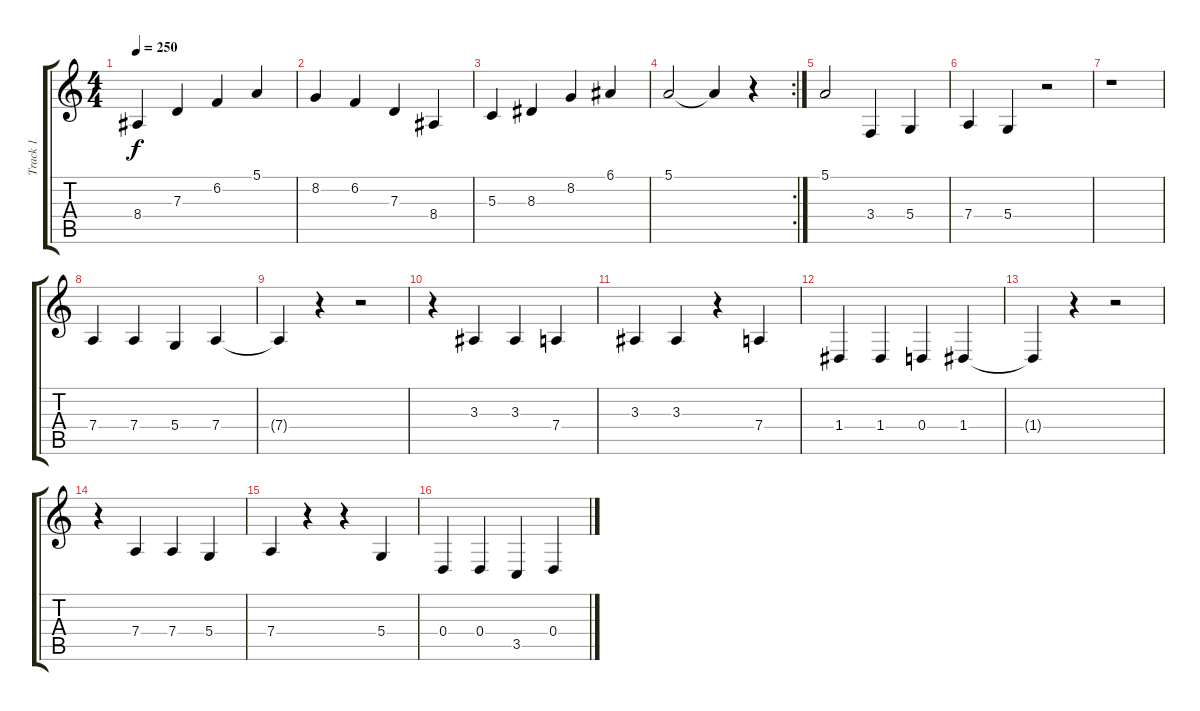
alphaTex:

\track ("Track 1" "Track 1") {instrument orchestralharp}
\staff {score tabs}
\tuning (E4 B3 G3 D3 A2 E2) {hide}
\ts (4 4)
\tempo 250
\clef g2
\ks c
8.4.4{dy f instrument orchestralharp} 7.3.4 6.2.4 5.1.4 |
8.2.4 6.2.4 7.3.4 8.4.4 |
5.3.4 8.3.4 8.2.4 6.1.4 |
\rc 2
5.1.2 5.1{t}.4 r.4 |
5.1.2 3.4.4 5.4.4 |
7.4.4 5.4.4 r.2 |
r.1 |
7.4.4 7.4.4 5.4.4 7.4.4 |
7.4{t}.4 r.4 r.2 |
r.4 3.3.4 3.3.4 7.4.4 |
3.3.4 3.3.4 r.4 7.4.4 |
1.4.4 1.4.4 0.4.4 1.4.4 |
1.4{t}.4 r.4 r.2 |
r.4 7.4.4 7.4.4 5.4.4 |
7.4.4 r.4 r.4 5.4.4 |
0.4.4 0.4.4 3.5.4 0.4.4
